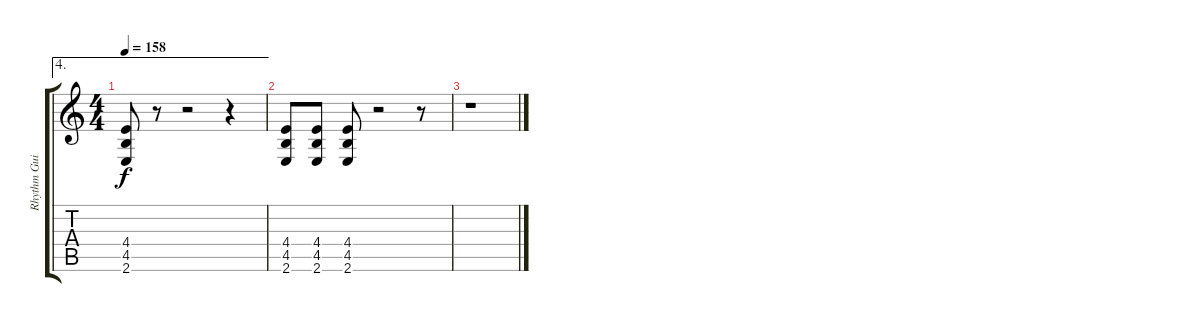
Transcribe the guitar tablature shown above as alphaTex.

\track ("Rhythm Guitar" "Rhythm Gui") {instrument distortionguitar}
\staff {score tabs}
\tuning (D4 A3 F3 C3 G2 D2) {hide}
\ae 4
\ts (4 4)
\tempo 158
\clef g2
\ks c
(4.4 4.5 2.6).8{dy f} r.8 r.2 r.4 |
(4.4 4.5 2.6).8 (4.4 4.5 2.6).8 (4.4 4.5 2.6).8 r.2 r.8 |
r.1
